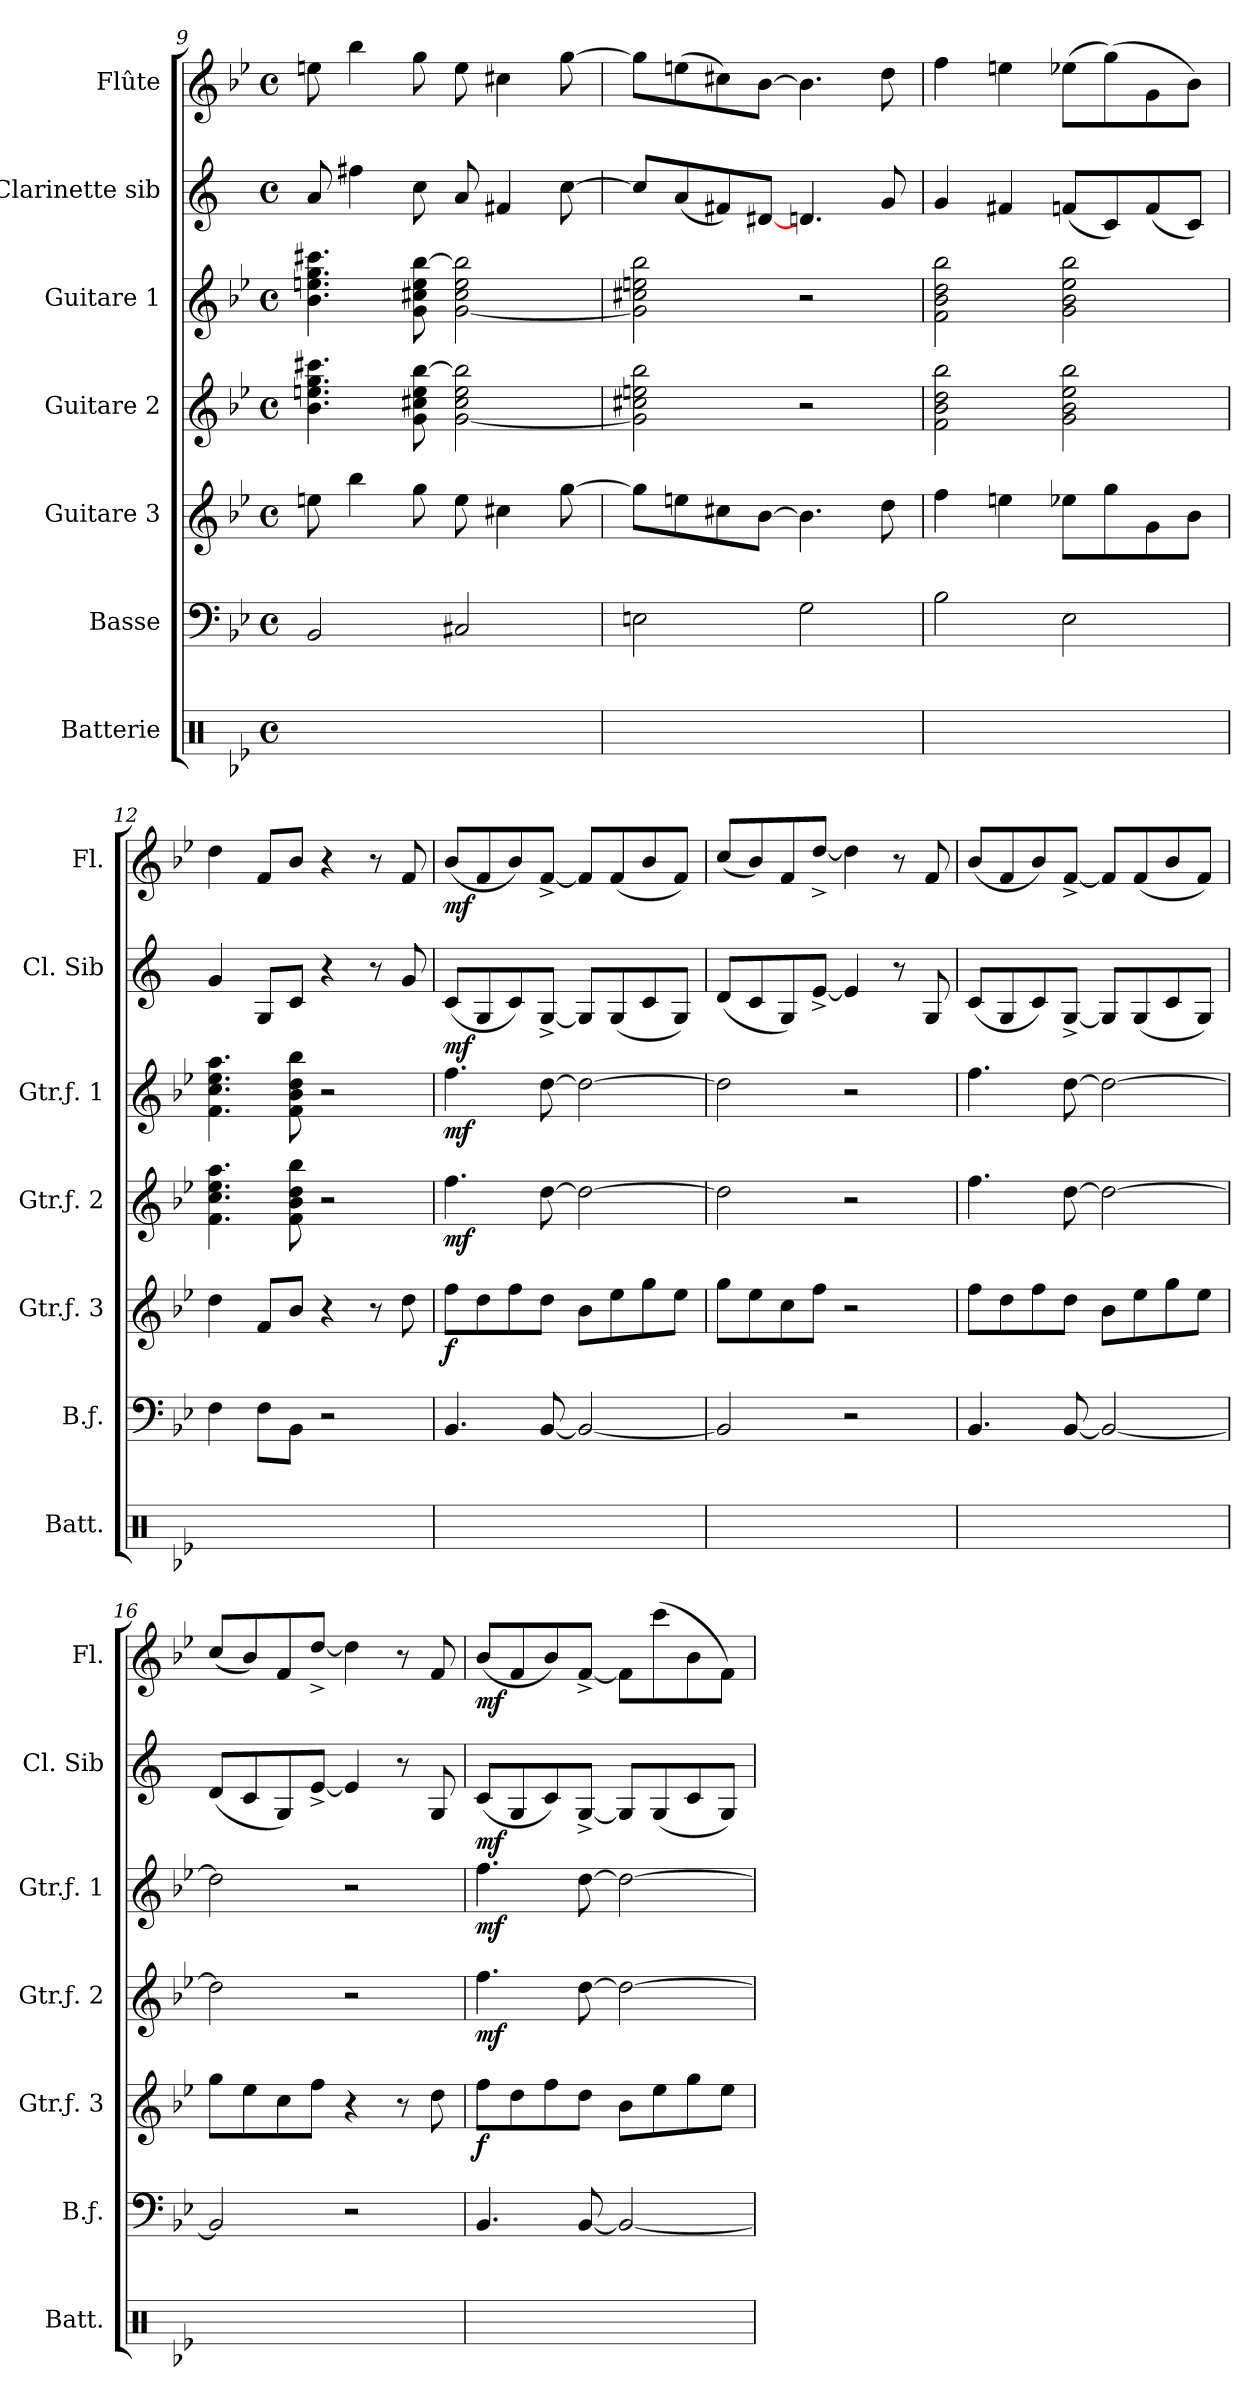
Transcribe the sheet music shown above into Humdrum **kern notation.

**kern	**kern	**kern	**dynam	**kern	**dynam	**kern	**dynam	**kern	**dynam	**kern	**dynam
*part7	*part6	*part5	*part5	*part4	*part4	*part3	*part3	*part2	*part2	*part1	*part1
*staff7	*staff6	*staff5	*staff5	*staff4	*staff4	*staff3	*staff3	*staff2	*staff2	*staff1	*staff1
*I"Batterie	*I"Basse	*I"Guitare  3	*	*I"Guitare  2	*	*I"Guitare  1	*	*I"Clarinette sib	*	*I"Flûte	*
*I'Batt.	*I'B.ƒ.	*I'Gtr.ƒ. 3	*	*I'Gtr.ƒ. 2	*	*I'Gtr.ƒ. 1	*	*I'Cl. Sib	*	*I'Fl.	*
!!LO:PB:g=z
*clefX	*clefF4	*clefG2	*	*clefG2	*	*clefG2	*	*clefG2	*	*clefG2	*
*	*ITrd7c12	*ITrd7c12	*	*ITrd7c12	*	*ITrd7c12	*	*ITrd1c2	*	*	*
*k[b-e-]	*k[b-e-]	*k[b-e-]	*	*k[b-e-]	*	*k[b-e-]	*	*k[b-e-]	*	*k[b-e-]	*
*B-:	*B-:	*B-:	*	*B-:	*	*B-:	*	*B-:	*	*B-:	*
*M4/4	*M4/4	*M4/4	*	*M4/4	*	*M4/4	*	*M4/4	*	*M4/4	*
*met(c)	*met(c)	*met(c)	*	*met(c)	*	*met(c)	*	*met(c)	*	*met(c)	*
=9	=9	=9	=9	=9	=9	=9	=9	=9	=9	=9	=9
1Rffyy	2BBB-/	8en\	.	4.B-\ 4.en\ 4.g\ 4.cc#X\	.	4.B-\ 4.en\ 4.g\ 4.cc#X\	.	8g/	.	8een\	.
.	.	4b-\	.	.	.	.	.	4een\	.	4bb-\	.
.	.	8g\	.	8G\ 8c#X\ 8e\ [8b-\	.	8G\ 8c#X\ 8e\ [8b-\	.	8b-\	.	8gg\	.
.	2CC#X/	8e\	.	[2G\ 2c#\ 2e\ 2b-\]	.	[2G\ 2c#\ 2e\ 2b-\]	.	8g/	.	8ee\	.
.	.	4c#X\	.	.	.	.	.	4en/	.	4cc#X\	.
.	.	[8g\	.	.	.	.	.	[8b-\	.	[8gg\	.
=10	=10	=10	=10	=10	=10	=10	=10	=10	=10	=10	=10
1Rffyy	2EEn\	8g\L]	.	2G\] 2c#X\ 2en\ 2b-\	.	2G\] 2c#X\ 2en\ 2b-\	.	8b-/L]	.	8gg\L]	.
.	.	8en\	.	.	.	.	.	(<8g/	.	(>8een\	.
.	.	8c#X\	.	.	.	.	.	8en/)	.	8cc#X\)	.
.	.	[8B-\J	.	.	.	.	.	[8c#X/J	.	[8b-\J	.
.	2GG\	4.B-\]	.	2r	.	2r	.	4.c/	.	4.b-\]	.
.	.	8d\	.	.	.	.	.	8f/	.	8dd\	.
=11	=11	=11	=11	=11	=11	=11	=11	=11	=11	=11	=11
1Rffyy	2BB-\	4f\	.	2F\ 2B-\ 2d\ 2b-\	.	2F\ 2B-\ 2d\ 2b-\	.	4f/	.	4ff\	.
.	.	4en\	.	.	.	.	.	4en/	.	4een\	.
.	2EE-\	8e-X\L	.	2G\ 2B-\ 2e-\ 2b-\	.	2G\ 2B-\ 2e-\ 2b-\	.	(<8e-X/L	.	(>8ee-X\L	.
.	.	8g\	.	.	.	.	.	8B-/)	.	(>8gg\)	.
.	.	8G\	.	.	.	.	.	(<8e-/	.	8g\	.
.	.	8B-\J	.	.	.	.	.	8B-/J)	.	8b-\J)	.
=12	=12	=12	=12	=12	=12	=12	=12	=12	=12	=12	=12
1Rffyy	4FF\	4d\	.	4.F\ 4.c\ 4.e-\ 4.a\	.	4.F\ 4.c\ 4.e-\ 4.a\	.	4f/	.	4dd\	.
.	8FF\L	8F/L	.	.	.	.	.	8F/L	.	8f/L	.
.	8BBB-\J	8B-/J	.	8F\ 8B-\ 8d\ 8b-\	.	8F\ 8B-\ 8d\ 8b-\	.	8B-/J	.	8b-/J	.
.	2r	4r	.	2r	.	2r	.	4r	.	4r	.
.	.	8r	.	.	.	.	.	8r	.	8r	.
.	.	8d\	.	.	.	.	.	8f/	.	8f/	.
!!LO:PB:g=z
=13	=13	=13	=13	=13	=13	=13	=13	=13	=13	=13	=13
!	!	!	!LO:DY:b	!	!LO:DY:b	!	!LO:DY:b	!	!LO:DY:b	!	!LO:DY:b
1Rffyy	4.BBB-/	8f\L	f	4.f\	mf	4.f\	mf	(<8B-/L	mf	(<8b-/L	mf
.	.	8d\	.	.	.	.	.	8F/	.	8f/	.
.	.	8f\	.	.	.	.	.	8B-/)	.	8b-/)	.
.	[8BBB-/	8d\J	.	[8d\	.	[8d\	.	[8F^</J	.	[8f^</J	.
.	2BBB-/_	8B-\L	.	2d\_	.	2d\_	.	8F/L]	.	8f/L]	.
.	.	8e-\	.	.	.	.	.	(<8F/	.	(<8f/	.
.	.	8g\	.	.	.	.	.	8B-/	.	8b-/	.
.	.	8e-\J	.	.	.	.	.	8F/J)	.	8f/J)	.
=14	=14	=14	=14	=14	=14	=14	=14	=14	=14	=14	=14
1Rffyy	2BBB-/]	8g\L	.	2d\]	.	2d\]	.	(<8c/L	.	(<8cc/L	.
.	.	8e-\	.	.	.	.	.	8B-/	.	8b-/)	.
.	.	8c\	.	.	.	.	.	8F/)	.	8f/	.
.	.	8f\J	.	.	.	.	.	[8d^</J	.	[8dd^</J	.
.	2r	2r	.	2r	.	2r	.	4d/]	.	4dd\]	.
.	.	.	.	.	.	.	.	8r	.	8r	.
.	.	.	.	.	.	.	.	8F/	.	8f/	.
=15	=15	=15	=15	=15	=15	=15	=15	=15	=15	=15	=15
1Rffyy	4.BBB-/	8f\L	.	4.f\	.	4.f\	.	(<8B-/L	.	(<8b-/L	.
.	.	8d\	.	.	.	.	.	8F/	.	8f/	.
.	.	8f\	.	.	.	.	.	8B-/)	.	8b-/)	.
.	[8BBB-/	8d\J	.	[8d\	.	[8d\	.	[8F^</J	.	[8f^</J	.
.	2BBB-/_	8B-\L	.	2d\_	.	2d\_	.	8F/L]	.	8f/L]	.
.	.	8e-\	.	.	.	.	.	(<8F/	.	(<8f/	.
.	.	8g\	.	.	.	.	.	8B-/	.	8b-/	.
.	.	8e-\J	.	.	.	.	.	8F/J)	.	8f/J)	.
=16	=16	=16	=16	=16	=16	=16	=16	=16	=16	=16	=16
1Rffyy	2BBB-/]	8g\L	.	2d\]	.	2d\]	.	(<8c/L	.	(<8cc/L	.
.	.	8e-\	.	.	.	.	.	8B-/	.	8b-/)	.
.	.	8c\	.	.	.	.	.	8F/)	.	8f/	.
.	.	8f\J	.	.	.	.	.	[8d^</J	.	[8dd^</J	.
.	2r	4r	.	2r	.	2r	.	4d/]	.	4dd\]	.
.	.	8r	.	.	.	.	.	8r	.	8r	.
.	.	8d\	.	.	.	.	.	8F/	.	8f/	.
!!LO:PB:g=z
=17	=17	=17	=17	=17	=17	=17	=17	=17	=17	=17	=17
!	!	!	!LO:DY:b	!	!LO:DY:b	!	!LO:DY:b	!	!LO:DY:b	!	!LO:DY:b
1Rffyy	4.BBB-/	8f\L	f	4.f\	mf	4.f\	mf	(<8B-/L	mf	(<8b-/L	mf
.	.	8d\	.	.	.	.	.	8F/	.	8f/	.
.	.	8f\	.	.	.	.	.	8B-/)	.	8b-/)	.
.	[8BBB-/	8d\J	.	[8d\	.	[8d\	.	[8F^</J	.	[8f^</J	.
.	2BBB-/_	8B-\L	.	2d\_	.	2d\_	.	8F/L]	.	8f\L]	.
.	.	8e-\	.	.	.	.	.	(<8F/	.	(>8ccc\	.
.	.	8g\	.	.	.	.	.	8B-/	.	8b-\	.
.	.	8e-\J	.	.	.	.	.	8F/J)	.	8f\J)	.
=	=	=	=	=	=	=	=	=	=	=	=
*-	*-	*-	*-	*-	*-	*-	*-	*-	*-	*-	*-
